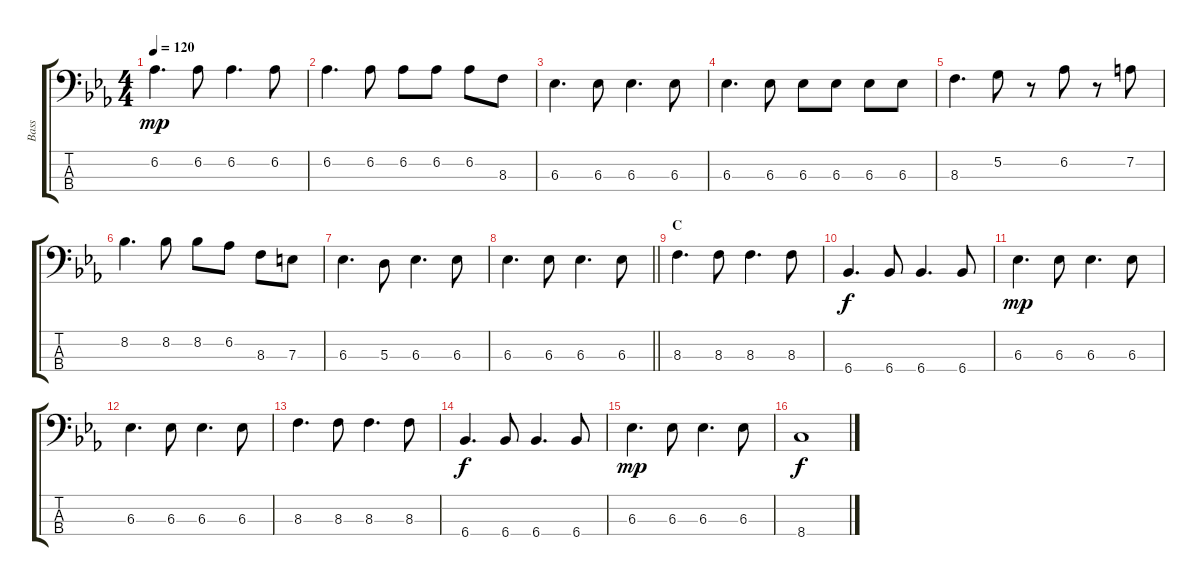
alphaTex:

\track ("Bass" "Bass") {instrument electricbasspick}
\staff {score tabs}
\tuning (G2 D2 A1 E1) {hide}
\ts (4 4)
\tempo 120
\clef f4
\ks eb
6.2.4{d dy mp} 6.2.8 6.2.4{d} 6.2.8 |
6.2.4{d} 6.2.8 6.2.8 6.2.8 6.2.8 8.3.8 |
6.3.4{d} 6.3.8 6.3.4{d} 6.3.8 |
6.3.4{d} 6.3.8 6.3.8 6.3.8 6.3.8 6.3.8 |
8.3.4{d} 5.2.8 r.8 6.2.8 r.8 7.2.8 |
8.2.4{d} 8.2.8 8.2.8 6.2.8 8.3.8 7.3.8 |
6.3.4{d} 5.3.8 6.3.4{d} 6.3.8 |
\barLineRight lightlight
6.3.4{d} 6.3.8 6.3.4{d} 6.3.8 |
\section ("" "C")
8.3.4{d} 8.3.8 8.3.4{d} 8.3.8 |
6.4.4{d dy f} 6.4.8 6.4.4{d} 6.4.8 |
6.3.4{d dy mp} 6.3.8 6.3.4{d} 6.3.8 |
6.3.4{d} 6.3.8 6.3.4{d} 6.3.8 |
8.3.4{d} 8.3.8 8.3.4{d} 8.3.8 |
6.4.4{d dy f} 6.4.8 6.4.4{d} 6.4.8 |
6.3.4{d dy mp} 6.3.8 6.3.4{d} 6.3.8 |
8.4.1{dy f}
